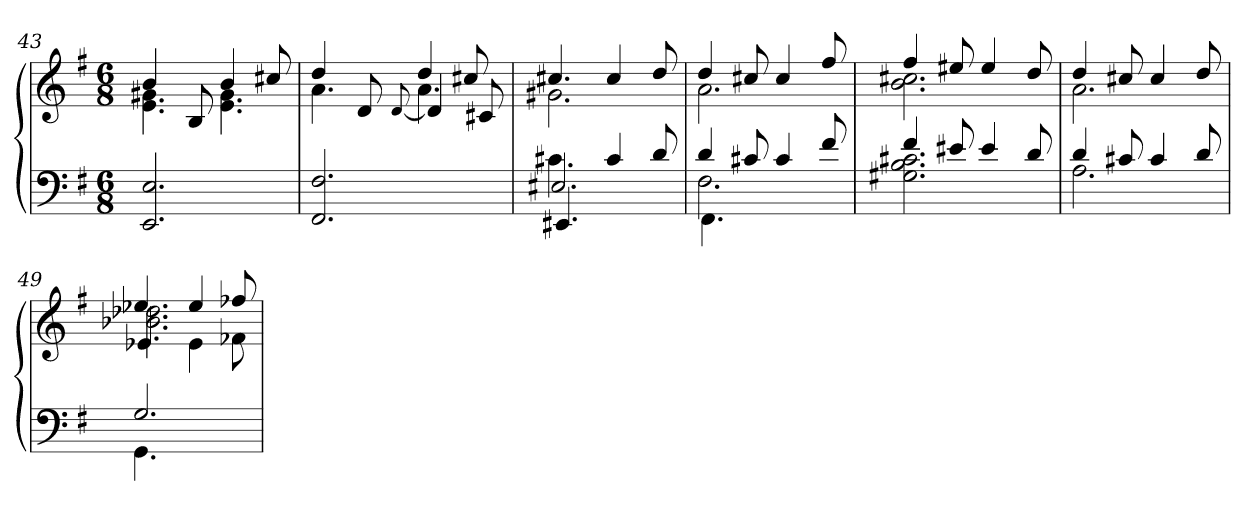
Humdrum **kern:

**kern	**kern
*part2	*part1
*staff2	*staff1
*clefF4	*clefG2
*k[f#]	*k[f#]
*M6/8	*M6/8
=43	=43
*	*^
2.E 2.EE	4b	4.g#X 4.e
.	8B	.
.	4b	4.g# 4.e
.	8cc#X	.
=44	=44	=44
*	*	*^
2.F# 2.FF#	4dd	4.a	4.ryy
.	8d	.	.
.	[8qqd	.	.
.	4dd	4.a	4d]
.	8cc#X	.	8c#
*	*	*v	*v
=45	=45	=45
*^	*	*
*	*^	*	*
4.c#X\	2.E#X/	4.EE#	4.cc#X	2.g#X
4c#	.	4.ryy	4cc#	.
8d	.	.	8dd	.
=46	=46	=46	=46	=46
4d	2.F#	4.FF#\	4dd	2.a
8c#X	.	.	8cc#X	.
4c#/	.	4.ryy	4cc#	.
8f#/	.	.	8ff#	.
*	*v	*v	*	*
=47	=47	=47	=47
4f#	2.G#X 2.B 2.c#X	4ff#	2.b 2.cc#X
8e#X	.	8ee#X	.
4e#	.	4ee#	.
8d	.	8dd	.
=48	=48	=48	=48
4d	2.A	4dd	2.a
8c#X	.	8cc#X	.
4c#	.	4cc#	.
8d	.	8dd	.
=49	=49	=49	=49
*	*	*	*^
2.G	4.GG	4.ee-X	2.b-X 2.dd-X	4.e-/
.	4.ryy	4ee-	.	4e-\
.	.	8ff-X	.	8f-\
*v	*v	*	*	*
*	*v	*v	*v
=	=
*-	*-
